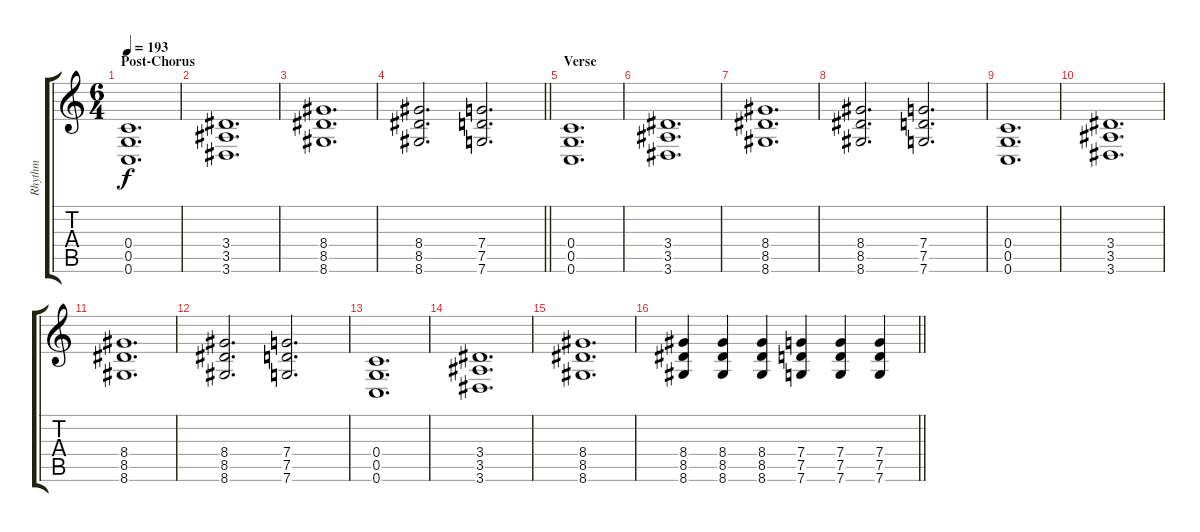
\track ("Rhythm" "Rhythm") {instrument distortionguitar}
\staff {score tabs}
\tuning (D4 A3 F3 C3 G2 C2) {hide}
\ts (6 4)
\section ("" "Post-Chorus")
\tempo 193
\clef g2
\ks c
(0.4 0.5 0.6).1{d dy f} |
(3.4 3.5 3.6).1{d} |
(8.4 8.5 8.6).1{d} |
\barLineRight lightlight
(8.4 8.5 8.6).2{d} (7.4 7.5 7.6).2{d} |
\section ("" "Verse")
(0.4 0.5 0.6).1{d} |
(3.4 3.5 3.6).1{d} |
(8.4 8.5 8.6).1{d} |
(8.4 8.5 8.6).2{d} (7.4 7.5 7.6).2{d} |
(0.4 0.5 0.6).1{d} |
(3.4 3.5 3.6).1{d} |
(8.4 8.5 8.6).1{d} |
(8.4 8.5 8.6).2{d} (7.4 7.5 7.6).2{d} |
(0.4 0.5 0.6).1{d} |
(3.4 3.5 3.6).1{d} |
(8.4 8.5 8.6).1{d} |
\barLineRight lightlight
(8.4 8.5 8.6).4 (8.4 8.5 8.6).4 (8.4 8.5 8.6).4 (7.4 7.5 7.6).4 (7.4 7.5 7.6).4 (7.4 7.5 7.6).4
